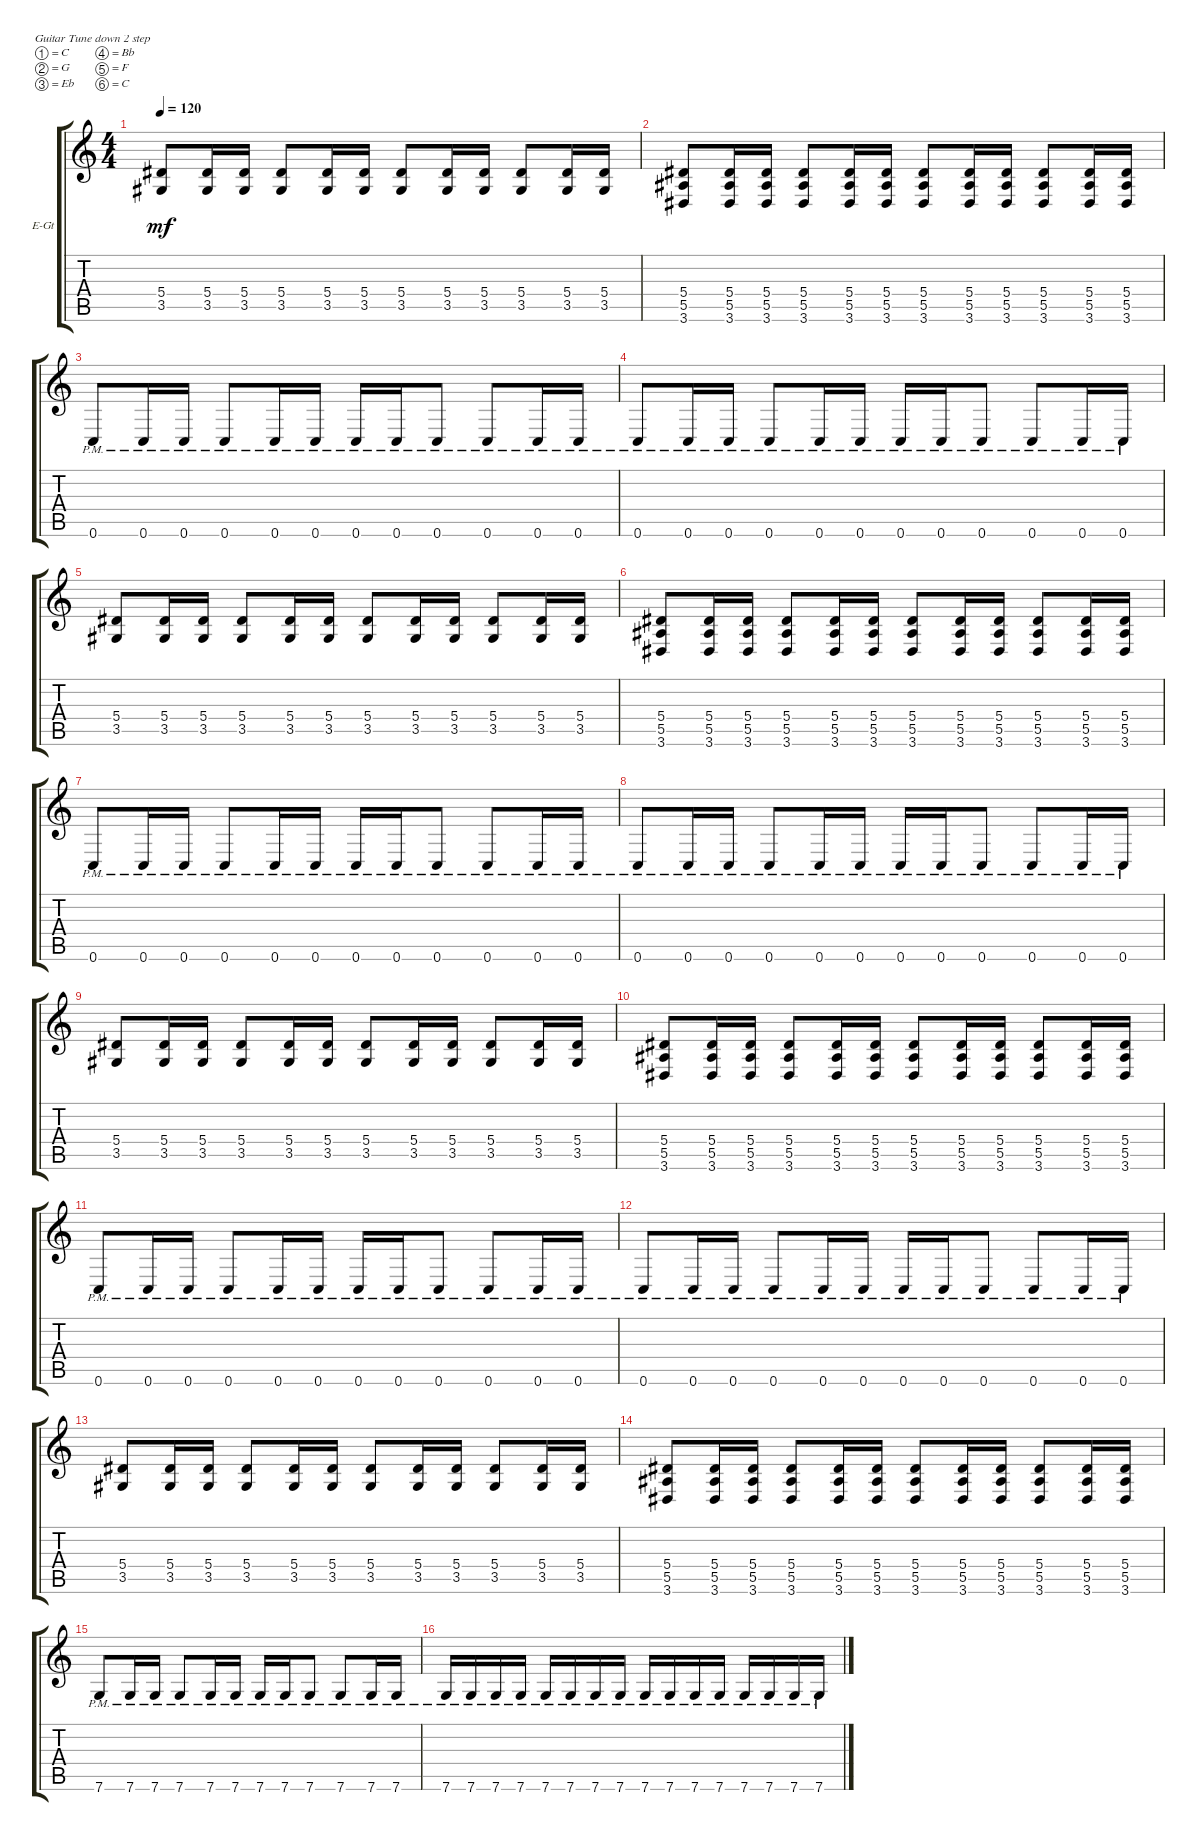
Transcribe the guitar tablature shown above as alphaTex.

\bracketExtendMode groupsimilarinstruments
\firstSystemTrackNameOrientation horizontal
\otherSystemsTrackNameOrientation horizontal
\track ("Electric Guitar 2" "E-Gt") {instrument distortionguitar}
\staff {score tabs}
\tuning (C4 G3 Eb3 Bb2 F2 C2)
\ts (4 4)
\tempo 120
\clef g2
\ks c
(3.5 5.4).8{dy mf} (3.5 5.4).16 (3.5 5.4).16 (3.5 5.4).8 (3.5 5.4).16 (3.5 5.4).16 (3.5 5.4).8 (3.5 5.4).16 (3.5 5.4).16 (3.5 5.4).8 (3.5 5.4).16 (3.5 5.4).16 |
(5.5 5.4 3.6).8 (5.5 5.4 3.6).16 (5.5 5.4 3.6).16 (5.5 5.4 3.6).8 (5.5 5.4 3.6).16 (5.5 5.4 3.6).16 (5.5 5.4 3.6).8 (5.5 5.4 3.6).16 (5.5 5.4 3.6).16 (5.5 5.4 3.6).8 (5.5 5.4 3.6).16 (5.5 5.4 3.6).16 |
0.6{pm}.8 0.6{pm}.16 0.6{pm}.16 0.6{pm}.8 0.6{pm}.16 0.6{pm}.16 0.6{pm}.16 0.6{pm}.16 0.6{pm}.8 0.6{pm}.8 0.6{pm}.16 0.6{pm}.16 |
0.6{pm}.8 0.6{pm}.16 0.6{pm}.16 0.6{pm}.8 0.6{pm}.16 0.6{pm}.16 0.6{pm}.16 0.6{pm}.16 0.6{pm}.8 0.6{pm}.8 0.6{pm}.16 0.6{pm}.16 |
(3.5 5.4).8 (3.5 5.4).16 (3.5 5.4).16 (3.5 5.4).8 (3.5 5.4).16 (3.5 5.4).16 (3.5 5.4).8 (3.5 5.4).16 (3.5 5.4).16 (3.5 5.4).8 (3.5 5.4).16 (3.5 5.4).16 |
(5.5 5.4 3.6).8 (5.5 5.4 3.6).16 (5.5 5.4 3.6).16 (5.5 5.4 3.6).8 (5.5 5.4 3.6).16 (5.5 5.4 3.6).16 (5.5 5.4 3.6).8 (5.5 5.4 3.6).16 (5.5 5.4 3.6).16 (5.5 5.4 3.6).8 (5.5 5.4 3.6).16 (5.5 5.4 3.6).16 |
0.6{pm}.8 0.6{pm}.16 0.6{pm}.16 0.6{pm}.8 0.6{pm}.16 0.6{pm}.16 0.6{pm}.16 0.6{pm}.16 0.6{pm}.8 0.6{pm}.8 0.6{pm}.16 0.6{pm}.16 |
0.6{pm}.8 0.6{pm}.16 0.6{pm}.16 0.6{pm}.8 0.6{pm}.16 0.6{pm}.16 0.6{pm}.16 0.6{pm}.16 0.6{pm}.8 0.6{pm}.8 0.6{pm}.16 0.6{pm}.16 |
(3.5 5.4).8 (3.5 5.4).16 (3.5 5.4).16 (3.5 5.4).8 (3.5 5.4).16 (3.5 5.4).16 (3.5 5.4).8 (3.5 5.4).16 (3.5 5.4).16 (3.5 5.4).8 (3.5 5.4).16 (3.5 5.4).16 |
(5.5 5.4 3.6).8 (5.5 5.4 3.6).16 (5.5 5.4 3.6).16 (5.5 5.4 3.6).8 (5.5 5.4 3.6).16 (5.5 5.4 3.6).16 (5.5 5.4 3.6).8 (5.5 5.4 3.6).16 (5.5 5.4 3.6).16 (5.5 5.4 3.6).8 (5.5 5.4 3.6).16 (5.5 5.4 3.6).16 |
0.6{pm}.8 0.6{pm}.16 0.6{pm}.16 0.6{pm}.8 0.6{pm}.16 0.6{pm}.16 0.6{pm}.16 0.6{pm}.16 0.6{pm}.8 0.6{pm}.8 0.6{pm}.16 0.6{pm}.16 |
0.6{pm}.8 0.6{pm}.16 0.6{pm}.16 0.6{pm}.8 0.6{pm}.16 0.6{pm}.16 0.6{pm}.16 0.6{pm}.16 0.6{pm}.8 0.6{pm}.8 0.6{pm}.16 0.6{pm}.16 |
(3.5 5.4).8 (3.5 5.4).16 (3.5 5.4).16 (3.5 5.4).8 (3.5 5.4).16 (3.5 5.4).16 (3.5 5.4).8 (3.5 5.4).16 (3.5 5.4).16 (3.5 5.4).8 (3.5 5.4).16 (3.5 5.4).16 |
(5.5 5.4 3.6).8 (5.5 5.4 3.6).16 (5.5 5.4 3.6).16 (5.5 5.4 3.6).8 (5.5 5.4 3.6).16 (5.5 5.4 3.6).16 (5.5 5.4 3.6).8 (5.5 5.4 3.6).16 (5.5 5.4 3.6).16 (5.5 5.4 3.6).8 (5.5 5.4 3.6).16 (5.5 5.4 3.6).16 |
7.6{pm}.8 7.6{pm}.16 7.6{pm}.16 7.6{pm}.8 7.6{pm}.16 7.6{pm}.16 7.6{pm}.16 7.6{pm}.16 7.6{pm}.8 7.6{pm}.8 7.6{pm}.16 7.6{pm}.16 |
7.6{pm}.16 7.6{pm}.16 7.6{pm}.16 7.6{pm}.16 7.6{pm}.16 7.6{pm}.16 7.6{pm}.16 7.6{pm}.16 7.6{pm}.16 7.6{pm}.16 7.6{pm}.16 7.6{pm}.16 7.6{pm}.16 7.6{pm}.16 7.6{pm}.16 7.6{pm}.16
